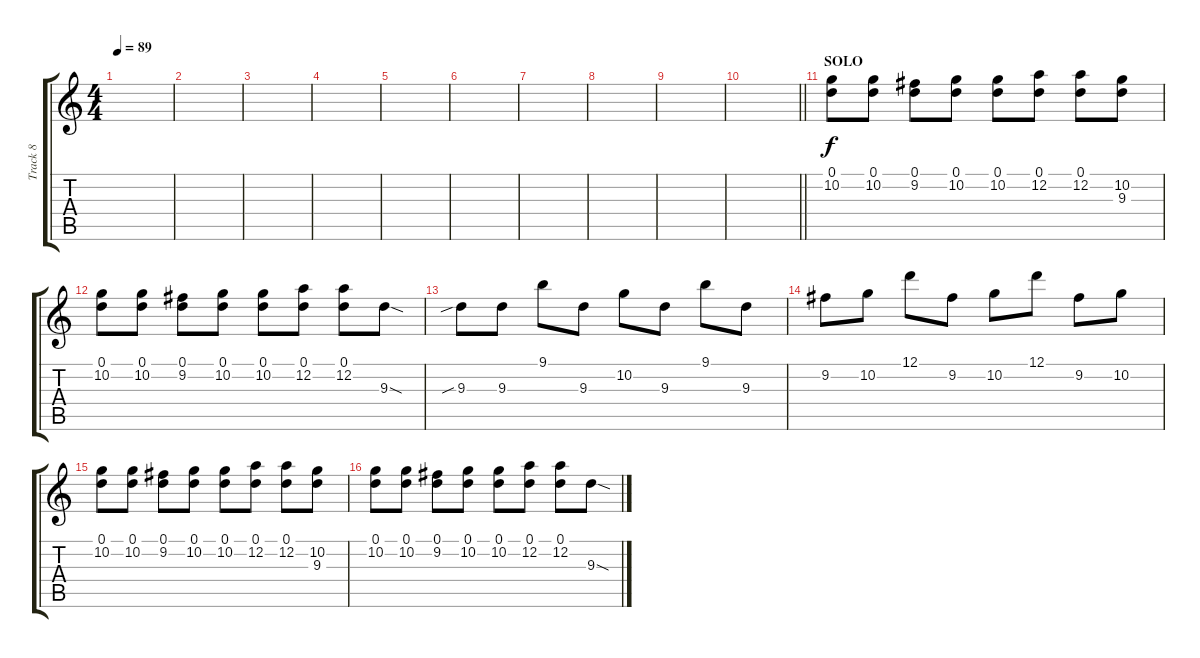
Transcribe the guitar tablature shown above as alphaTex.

\track ("Track 8" "Track 8") {instrument distortionguitar}
\staff {score tabs}
\tuning (D4 A3 F3 C3 G2 D2) {hide}
\ts (4 4)
\tempo 89
\clef g2
\ks c
|
|
|
|
|
|
|
|
|
\barLineRight lightlight
|
\section ("" "SOLO")
(0.1 10.2).8 (0.1 10.2).8 (0.1 9.2).8 (0.1 10.2).8 (0.1 10.2).8 (0.1 12.2).8 (0.1 12.2).8 (10.2 9.3).8 |
(0.1 10.2).8 (0.1 10.2).8 (0.1 9.2).8 (0.1 10.2).8 (0.1 10.2).8 (0.1 12.2).8 (0.1 12.2).8 9.3{sod}.8 |
9.3{sib}.8 9.3.8 9.1.8 9.3.8 10.2.8 9.3.8 9.1.8 9.3.8 |
9.2.8 10.2.8 12.1.8 9.2.8 10.2.8 12.1.8 9.2.8 10.2.8 |
(0.1 10.2).8 (0.1 10.2).8 (0.1 9.2).8 (0.1 10.2).8 (0.1 10.2).8 (0.1 12.2).8 (0.1 12.2).8 (10.2 9.3).8 |
(0.1 10.2).8 (0.1 10.2).8 (0.1 9.2).8 (0.1 10.2).8 (0.1 10.2).8 (0.1 12.2).8 (0.1 12.2).8 9.3{sod}.8
